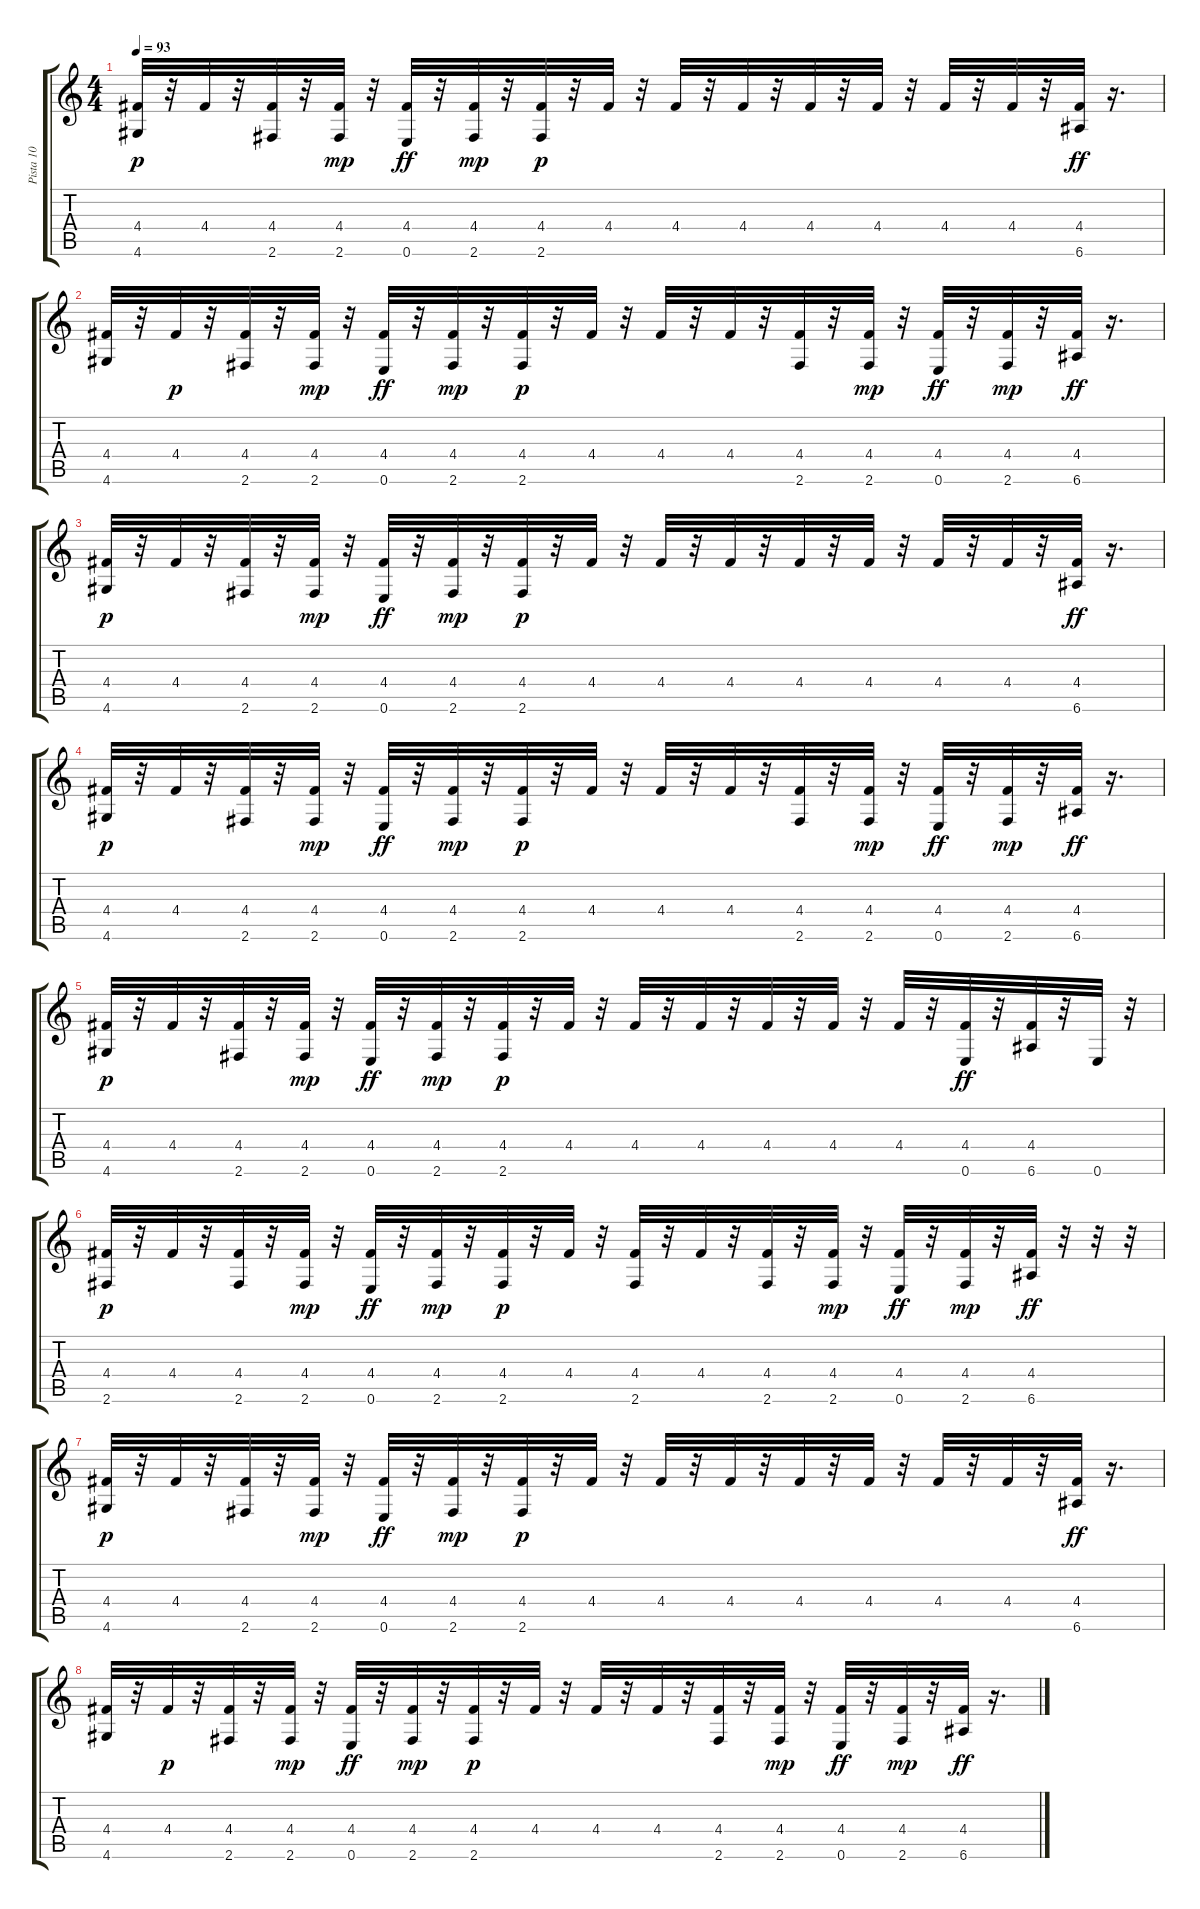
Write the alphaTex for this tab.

\track ("Pista 10" "Pista 10") {instrument acousticguitarsteel}
\staff {score tabs}
\tuning (E4 B3 G3 D3 A2 E2) {hide}
\ts (4 4)
\tempo 93
\clef g2
\ks c
(4.4 4.6).32{dy p} r.32 4.4.32 r.32 (4.4 2.6).32 r.32 (4.4 2.6).32{dy mp} r.32 (4.4 0.6).32{dy ff} r.32 (4.4 2.6).32{dy mp} r.32 (4.4 2.6).32{dy p} r.32 4.4.32 r.32 4.4.32 r.32 4.4.32 r.32 4.4.32 r.32 4.4.32 r.32 4.4.32 r.32 4.4.32 r.32 (4.4 6.6).32{dy ff} r.16{d} |
(4.4 4.6).32 r.32 4.4.32{dy p} r.32 (4.4 2.6).32 r.32 (4.4 2.6).32{dy mp} r.32 (4.4 0.6).32{dy ff} r.32 (4.4 2.6).32{dy mp} r.32 (4.4 2.6).32{dy p} r.32 4.4.32 r.32 4.4.32 r.32 4.4.32 r.32 (4.4 2.6).32 r.32 (4.4 2.6).32{dy mp} r.32 (4.4 0.6).32{dy ff} r.32 (4.4 2.6).32{dy mp} r.32 (4.4 6.6).32{dy ff} r.16{d} |
(4.4 4.6).32{dy p} r.32 4.4.32 r.32 (4.4 2.6).32 r.32 (4.4 2.6).32{dy mp} r.32 (4.4 0.6).32{dy ff} r.32 (4.4 2.6).32{dy mp} r.32 (4.4 2.6).32{dy p} r.32 4.4.32 r.32 4.4.32 r.32 4.4.32 r.32 4.4.32 r.32 4.4.32 r.32 4.4.32 r.32 4.4.32 r.32 (4.4 6.6).32{dy ff} r.16{d} |
(4.4 4.6).32{dy p} r.32 4.4.32 r.32 (4.4 2.6).32 r.32 (4.4 2.6).32{dy mp} r.32 (4.4 0.6).32{dy ff} r.32 (4.4 2.6).32{dy mp} r.32 (4.4 2.6).32{dy p} r.32 4.4.32 r.32 4.4.32 r.32 4.4.32 r.32 (4.4 2.6).32 r.32 (4.4 2.6).32{dy mp} r.32 (4.4 0.6).32{dy ff} r.32 (4.4 2.6).32{dy mp} r.32 (4.4 6.6).32{dy ff} r.16{d} |
(4.4 4.6).32{dy p} r.32 4.4.32 r.32 (4.4 2.6).32 r.32 (4.4 2.6).32{dy mp} r.32 (4.4 0.6).32{dy ff} r.32 (4.4 2.6).32{dy mp} r.32 (4.4 2.6).32{dy p} r.32 4.4.32 r.32 4.4.32 r.32 4.4.32 r.32 4.4.32 r.32 4.4.32 r.32 4.4.32 r.32 (4.4 0.6).32{dy ff} r.32 (4.4 6.6).32 r.32 0.6.32 r.32 |
(4.4 2.6).32{dy p} r.32 4.4.32 r.32 (4.4 2.6).32 r.32 (4.4 2.6).32{dy mp} r.32 (4.4 0.6).32{dy ff} r.32 (4.4 2.6).32{dy mp} r.32 (4.4 2.6).32{dy p} r.32 4.4.32 r.32 (4.4 2.6).32 r.32 4.4.32 r.32 (4.4 2.6).32 r.32 (4.4 2.6).32{dy mp} r.32 (4.4 0.6).32{dy ff} r.32 (4.4 2.6).32{dy mp} r.32 (4.4 6.6).32{dy ff} r.32 r.32 r.32 |
(4.4 4.6).32{dy p} r.32 4.4.32 r.32 (4.4 2.6).32 r.32 (4.4 2.6).32{dy mp} r.32 (4.4 0.6).32{dy ff} r.32 (4.4 2.6).32{dy mp} r.32 (4.4 2.6).32{dy p} r.32 4.4.32 r.32 4.4.32 r.32 4.4.32 r.32 4.4.32 r.32 4.4.32 r.32 4.4.32 r.32 4.4.32 r.32 (4.4 6.6).32{dy ff} r.16{d} |
(4.4 4.6).32 r.32 4.4.32{dy p} r.32 (4.4 2.6).32 r.32 (4.4 2.6).32{dy mp} r.32 (4.4 0.6).32{dy ff} r.32 (4.4 2.6).32{dy mp} r.32 (4.4 2.6).32{dy p} r.32 4.4.32 r.32 4.4.32 r.32 4.4.32 r.32 (4.4 2.6).32 r.32 (4.4 2.6).32{dy mp} r.32 (4.4 0.6).32{dy ff} r.32 (4.4 2.6).32{dy mp} r.32 (4.4 6.6).32{dy ff} r.16{d}
